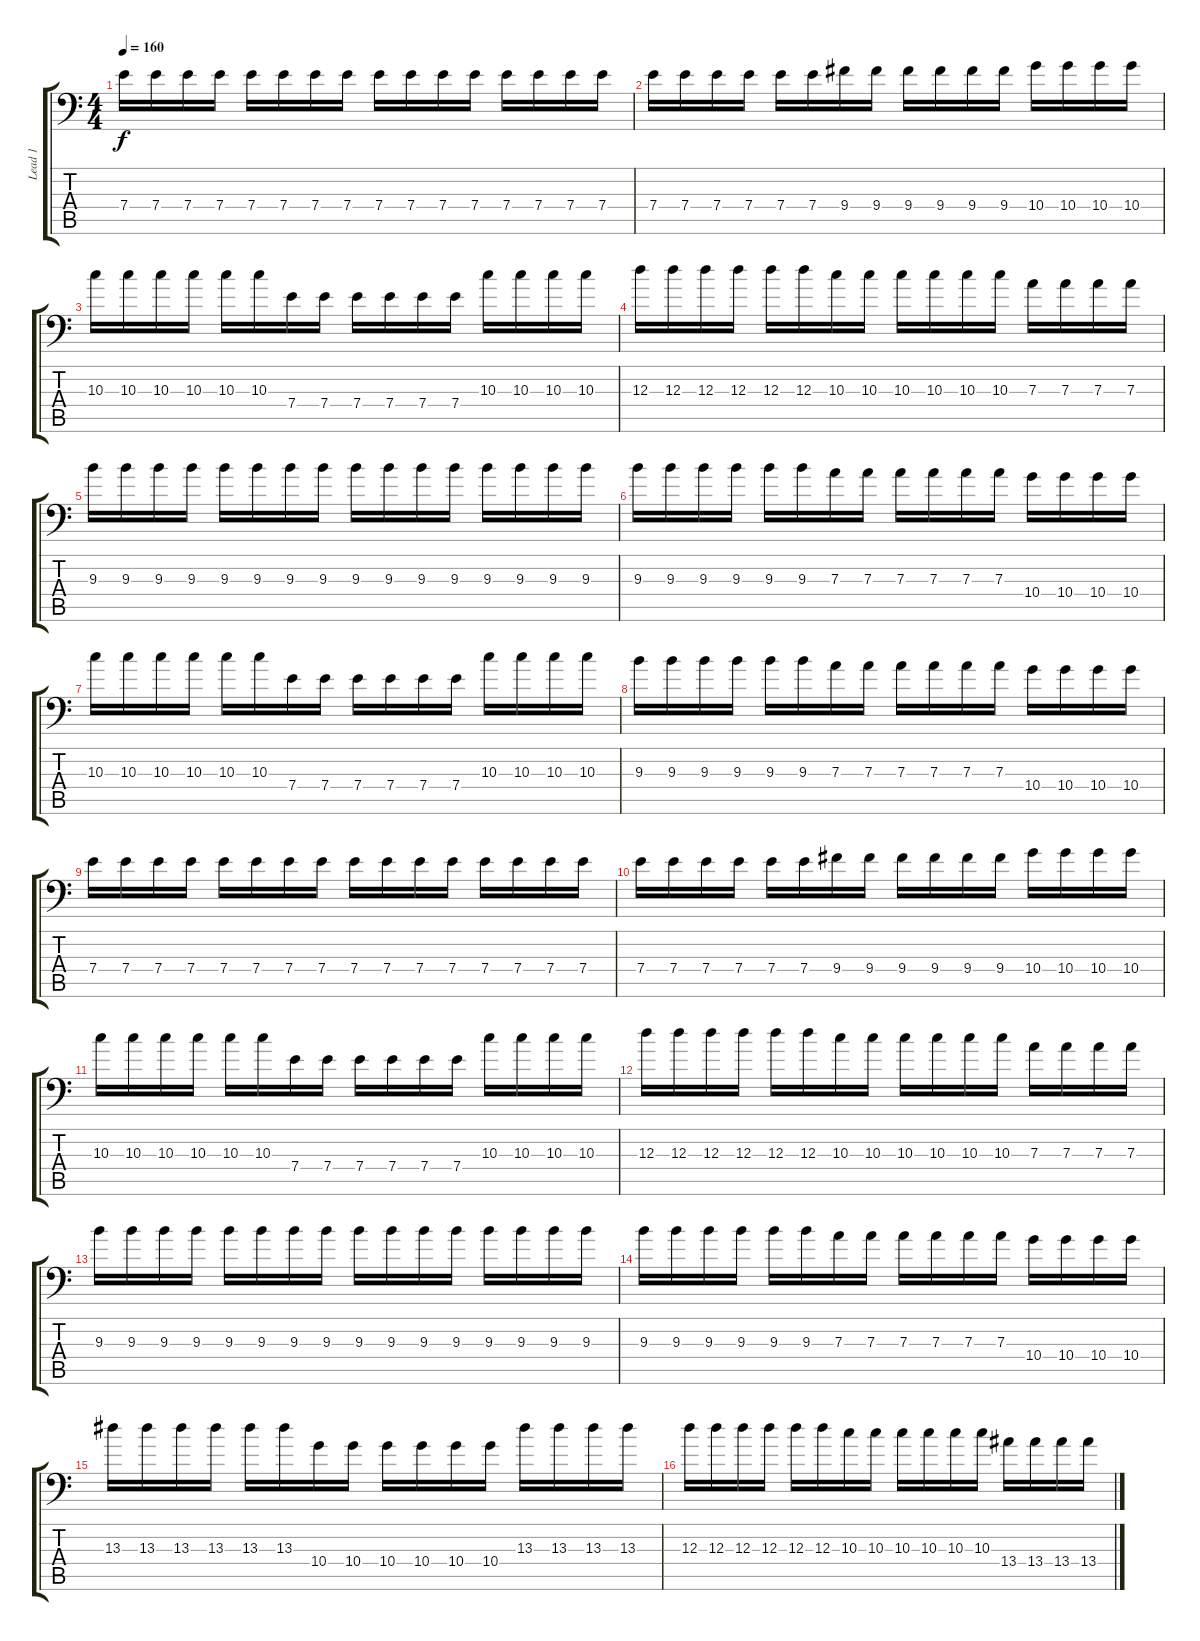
\track ("Lead 1" "Lead 1") {instrument distortionguitar}
\staff {score tabs}
\tuning (B3 Gb3 D3 A2 E2 A1) {hide}
\ts (4 4)
\tempo 160
\clef f4
\ks c
7.4.16{dy f} 7.4.16 7.4.16 7.4.16 7.4.16 7.4.16 7.4.16 7.4.16 7.4.16 7.4.16 7.4.16 7.4.16 7.4.16 7.4.16 7.4.16 7.4.16 |
7.4.16 7.4.16 7.4.16 7.4.16 7.4.16 7.4.16 9.4.16 9.4.16 9.4.16 9.4.16 9.4.16 9.4.16 10.4.16 10.4.16 10.4.16 10.4.16 |
10.3.16 10.3.16 10.3.16 10.3.16 10.3.16 10.3.16 7.4.16 7.4.16 7.4.16 7.4.16 7.4.16 7.4.16 10.3.16 10.3.16 10.3.16 10.3.16 |
12.3.16 12.3.16 12.3.16 12.3.16 12.3.16 12.3.16 10.3.16 10.3.16 10.3.16 10.3.16 10.3.16 10.3.16 7.3.16 7.3.16 7.3.16 7.3.16 |
9.3.16 9.3.16 9.3.16 9.3.16 9.3.16 9.3.16 9.3.16 9.3.16 9.3.16 9.3.16 9.3.16 9.3.16 9.3.16 9.3.16 9.3.16 9.3.16 |
9.3.16 9.3.16 9.3.16 9.3.16 9.3.16 9.3.16 7.3.16 7.3.16 7.3.16 7.3.16 7.3.16 7.3.16 10.4.16 10.4.16 10.4.16 10.4.16 |
10.3.16 10.3.16 10.3.16 10.3.16 10.3.16 10.3.16 7.4.16 7.4.16 7.4.16 7.4.16 7.4.16 7.4.16 10.3.16 10.3.16 10.3.16 10.3.16 |
9.3.16 9.3.16 9.3.16 9.3.16 9.3.16 9.3.16 7.3.16 7.3.16 7.3.16 7.3.16 7.3.16 7.3.16 10.4.16 10.4.16 10.4.16 10.4.16 |
7.4.16 7.4.16 7.4.16 7.4.16 7.4.16 7.4.16 7.4.16 7.4.16 7.4.16 7.4.16 7.4.16 7.4.16 7.4.16 7.4.16 7.4.16 7.4.16 |
7.4.16 7.4.16 7.4.16 7.4.16 7.4.16 7.4.16 9.4.16 9.4.16 9.4.16 9.4.16 9.4.16 9.4.16 10.4.16 10.4.16 10.4.16 10.4.16 |
10.3.16 10.3.16 10.3.16 10.3.16 10.3.16 10.3.16 7.4.16 7.4.16 7.4.16 7.4.16 7.4.16 7.4.16 10.3.16 10.3.16 10.3.16 10.3.16 |
12.3.16 12.3.16 12.3.16 12.3.16 12.3.16 12.3.16 10.3.16 10.3.16 10.3.16 10.3.16 10.3.16 10.3.16 7.3.16 7.3.16 7.3.16 7.3.16 |
9.3.16 9.3.16 9.3.16 9.3.16 9.3.16 9.3.16 9.3.16 9.3.16 9.3.16 9.3.16 9.3.16 9.3.16 9.3.16 9.3.16 9.3.16 9.3.16 |
9.3.16 9.3.16 9.3.16 9.3.16 9.3.16 9.3.16 7.3.16 7.3.16 7.3.16 7.3.16 7.3.16 7.3.16 10.4.16 10.4.16 10.4.16 10.4.16 |
13.3.16 13.3.16 13.3.16 13.3.16 13.3.16 13.3.16 10.4.16 10.4.16 10.4.16 10.4.16 10.4.16 10.4.16 13.3.16 13.3.16 13.3.16 13.3.16 |
12.3.16 12.3.16 12.3.16 12.3.16 12.3.16 12.3.16 10.3.16 10.3.16 10.3.16 10.3.16 10.3.16 10.3.16 13.4.16 13.4.16 13.4.16 13.4.16
